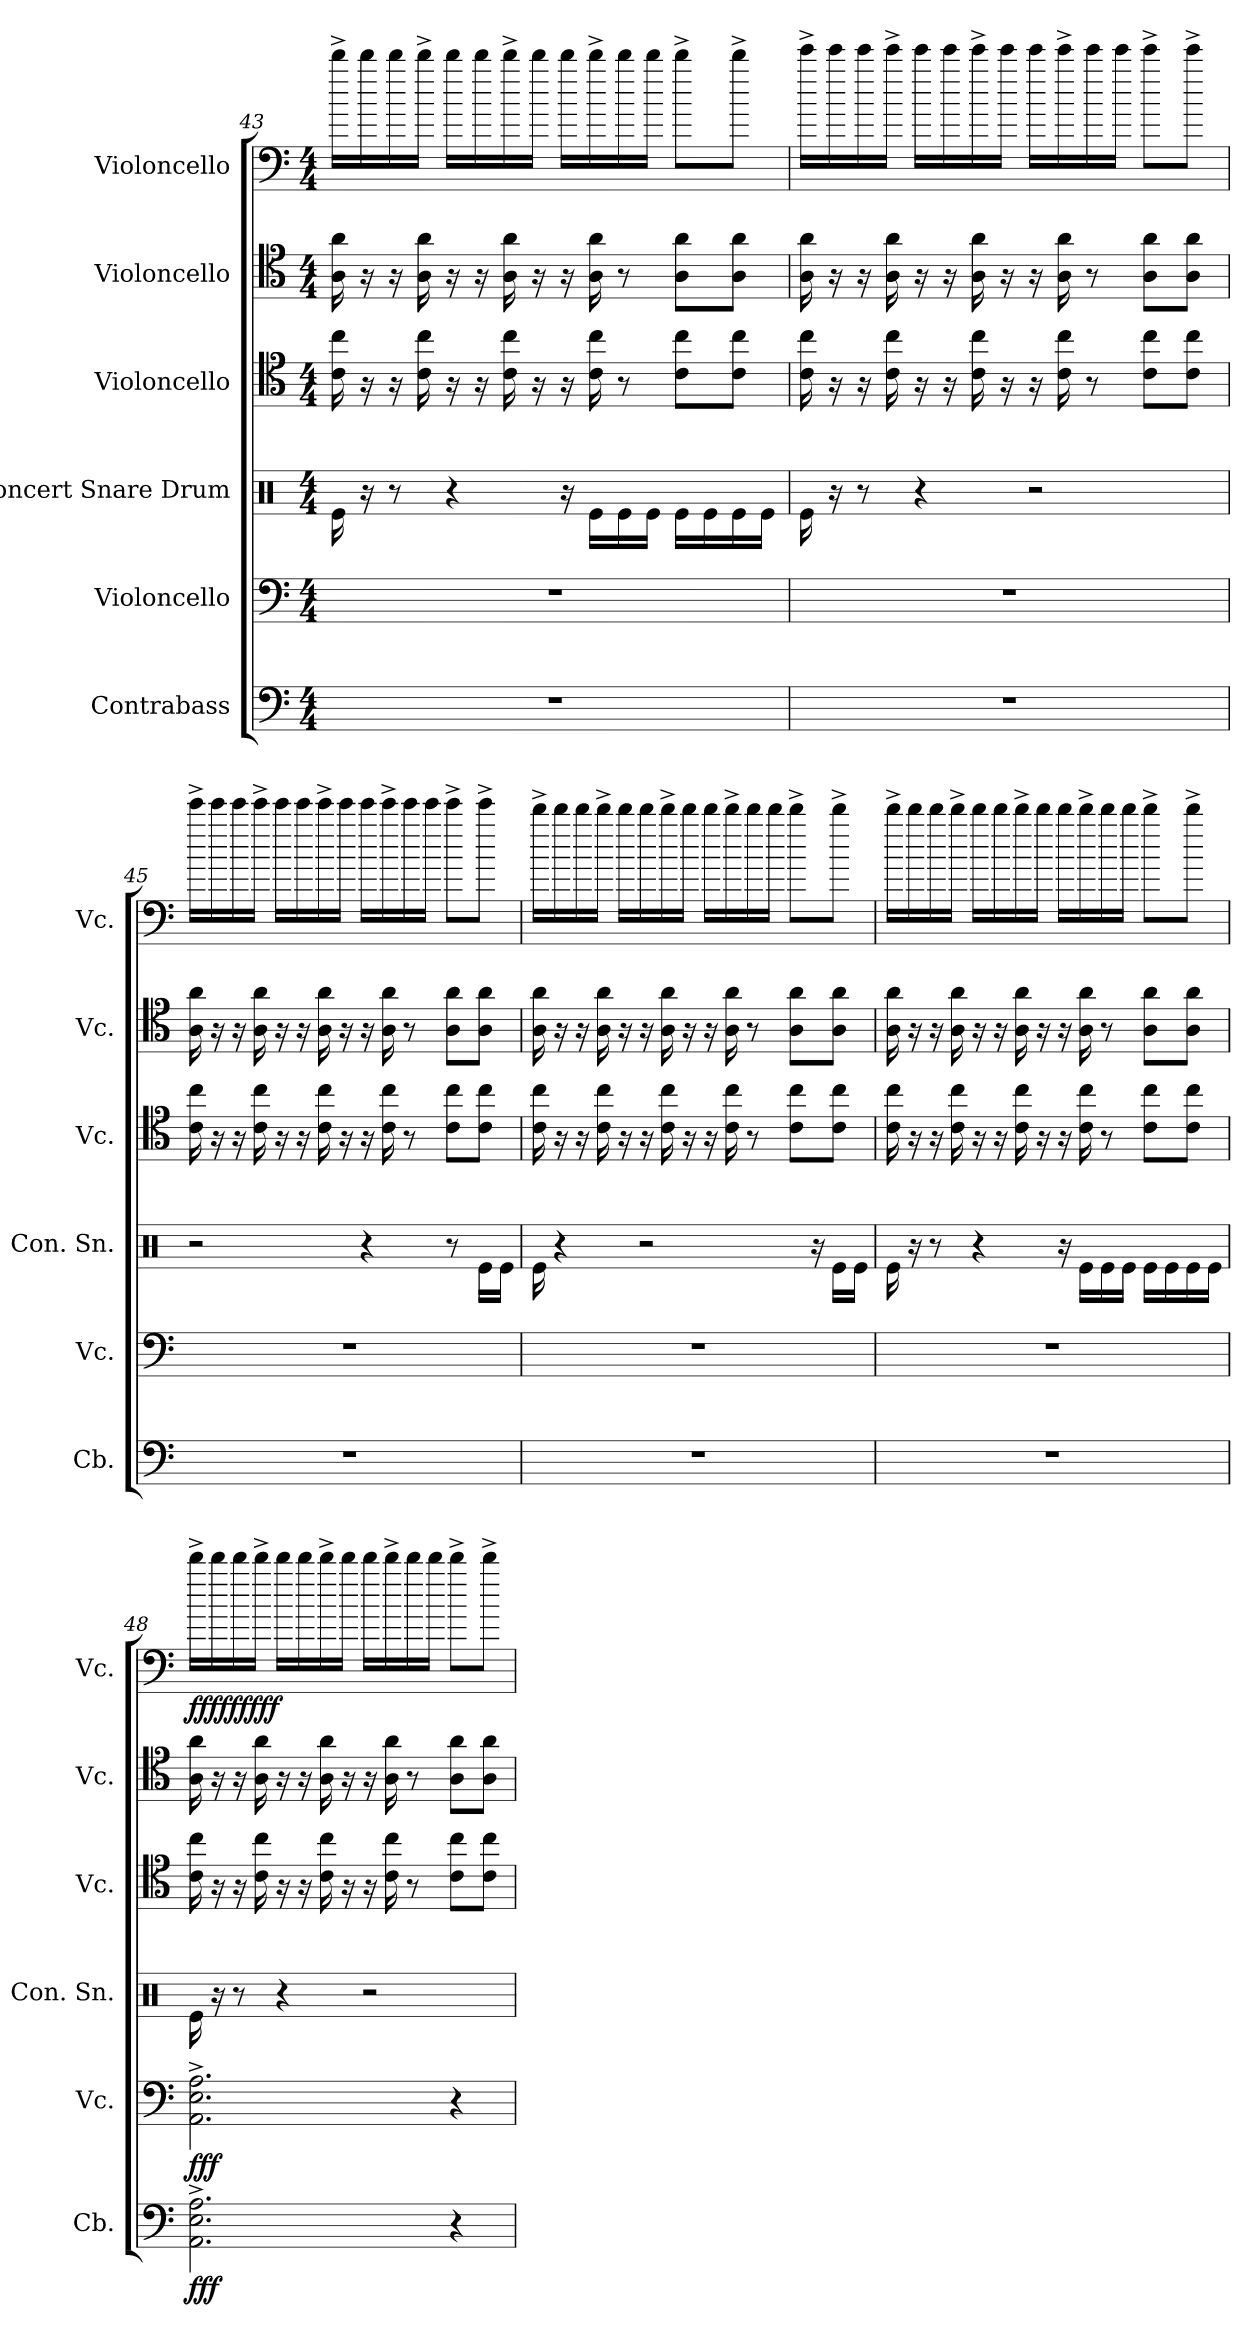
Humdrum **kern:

**kern	**dynam	**kern	**dynam	**kern	**kern	**kern	**kern	**dynam
*part6	*part6	*part5	*part5	*part4	*part3	*part2	*part1	*part1
*staff6	*staff6	*staff5	*staff5	*staff4	*staff3	*staff2	*staff1	*staff1
*I"Contrabass	*	*I"Violoncello	*	*I"Concert Snare Drum	*I"Violoncello	*I"Violoncello	*I"Violoncello	*
*I'Cb.	*	*I'Vc.	*	*I'Con. Sn.	*I'Vc.	*I'Vc.	*I'Vc.	*
*clefF4	*	*clefF4	*	*clefX	*clefC4	*clefC4	*clefF4	*
*ITrd7c12	*	*	*	*	*	*	*	*
*k[]	*	*k[]	*	*k[]	*k[]	*k[]	*k[]	*
*M4/4	*	*M4/4	*	*M4/4	*M4/4	*M4/4	*M4/4	*
=43	=43	=43	=43	=43	=43	=43	=43	=43
1r	.	1r	.	16Re\	16c\ 16cc\	16A\ 16a\	16ddd^\LL	.
.	.	.	.	16r	16r	16r	16ddd\	.
.	.	.	.	8r	16r	16r	16ddd\	.
.	.	.	.	.	16c\ 16cc\	16A\ 16a\	16ddd^\JJ	.
.	.	.	.	4r	16r	16r	16ddd\LL	.
.	.	.	.	.	16r	16r	16ddd\	.
.	.	.	.	.	16c\ 16cc\	16A\ 16a\	16ddd^\	.
.	.	.	.	.	16r	16r	16ddd\JJ	.
.	.	.	.	16r	16r	16r	16ddd\LL	.
.	.	.	.	16Re\LL	16c\ 16cc\	16A\ 16a\	16ddd^\	.
.	.	.	.	16Re\	8r	8r	16ddd\	.
.	.	.	.	16Re\JJ	.	.	16ddd\JJ	.
.	.	.	.	16Re\LL	8c\ 8cc\L	8A\ 8a\L	8ddd^\L	.
.	.	.	.	16Re\	.	.	.	.
.	.	.	.	16Re\	8c\ 8cc\J	8A\ 8a\J	8ddd^\J	.
.	.	.	.	16Re\JJ	.	.	.	.
!!LO:LB:g=z
=44	=44	=44	=44	=44	=44	=44	=44	=44
1r	.	1r	.	16Re\	16c\ 16cc\	16A\ 16a\	16eee^\LL	.
.	.	.	.	16r	16r	16r	16eee\	.
.	.	.	.	8r	16r	16r	16eee\	.
.	.	.	.	.	16c\ 16cc\	16A\ 16a\	16eee^\JJ	.
.	.	.	.	4r	16r	16r	16eee\LL	.
.	.	.	.	.	16r	16r	16eee\	.
.	.	.	.	.	16c\ 16cc\	16A\ 16a\	16eee^\	.
.	.	.	.	.	16r	16r	16eee\JJ	.
.	.	.	.	2r	16r	16r	16eee\LL	.
.	.	.	.	.	16c\ 16cc\	16A\ 16a\	16eee^\	.
.	.	.	.	.	8r	8r	16eee\	.
.	.	.	.	.	.	.	16eee\JJ	.
.	.	.	.	.	8c\ 8cc\L	8A\ 8a\L	8eee^\L	.
.	.	.	.	.	8c\ 8cc\J	8A\ 8a\J	8eee^\J	.
=45	=45	=45	=45	=45	=45	=45	=45	=45
1r	.	1r	.	2r	16c\ 16cc\	16A\ 16a\	16eee^\LL	.
.	.	.	.	.	16r	16r	16eee\	.
.	.	.	.	.	16r	16r	16eee\	.
.	.	.	.	.	16c\ 16cc\	16A\ 16a\	16eee^\JJ	.
.	.	.	.	.	16r	16r	16eee\LL	.
.	.	.	.	.	16r	16r	16eee\	.
.	.	.	.	.	16c\ 16cc\	16A\ 16a\	16eee^\	.
.	.	.	.	.	16r	16r	16eee\JJ	.
.	.	.	.	4r	16r	16r	16eee\LL	.
.	.	.	.	.	16c\ 16cc\	16A\ 16a\	16eee^\	.
.	.	.	.	.	8r	8r	16eee\	.
.	.	.	.	.	.	.	16eee\JJ	.
.	.	.	.	8r	8c\ 8cc\L	8A\ 8a\L	8eee^\L	.
.	.	.	.	16Re\LL	8c\ 8cc\J	8A\ 8a\J	8eee^\J	.
.	.	.	.	16Re\JJ	.	.	.	.
!!LO:PB:g=z
=46	=46	=46	=46	=46	=46	=46	=46	=46
1r	.	1r	.	16Re\	16c\ 16cc\	16A\ 16a\	16ddd^\LL	.
.	.	.	.	4r	16r	16r	16ddd\	.
.	.	.	.	.	16r	16r	16ddd\	.
.	.	.	.	.	16c\ 16cc\	16A\ 16a\	16ddd^\JJ	.
.	.	.	.	.	16r	16r	16ddd\LL	.
.	.	.	.	2r	16r	16r	16ddd\	.
.	.	.	.	.	16c\ 16cc\	16A\ 16a\	16ddd^\	.
.	.	.	.	.	16r	16r	16ddd\JJ	.
.	.	.	.	.	16r	16r	16ddd\LL	.
.	.	.	.	.	16c\ 16cc\	16A\ 16a\	16ddd^\	.
.	.	.	.	.	8r	8r	16ddd\	.
.	.	.	.	.	.	.	16ddd\JJ	.
.	.	.	.	.	8c\ 8cc\L	8A\ 8a\L	8ddd^\L	.
.	.	.	.	16r	.	.	.	.
.	.	.	.	16Re\LL	8c\ 8cc\J	8A\ 8a\J	8ddd^\J	.
.	.	.	.	16Re\JJ	.	.	.	.
=47	=47	=47	=47	=47	=47	=47	=47	=47
1r	.	1r	.	16Re\	16c\ 16cc\	16A\ 16a\	16ddd^\LL	.
.	.	.	.	16r	16r	16r	16ddd\	.
.	.	.	.	8r	16r	16r	16ddd\	.
.	.	.	.	.	16c\ 16cc\	16A\ 16a\	16ddd^\JJ	.
.	.	.	.	4r	16r	16r	16ddd\LL	.
.	.	.	.	.	16r	16r	16ddd\	.
.	.	.	.	.	16c\ 16cc\	16A\ 16a\	16ddd^\	.
.	.	.	.	.	16r	16r	16ddd\JJ	.
.	.	.	.	16r	16r	16r	16ddd\LL	.
.	.	.	.	16Re\LL	16c\ 16cc\	16A\ 16a\	16ddd^\	.
.	.	.	.	16Re\	8r	8r	16ddd\	.
.	.	.	.	16Re\JJ	.	.	16ddd\JJ	.
.	.	.	.	16Re\LL	8c\ 8cc\L	8A\ 8a\L	8ddd^\L	.
.	.	.	.	16Re\	.	.	.	.
.	.	.	.	16Re\	8c\ 8cc\J	8A\ 8a\J	8ddd^\J	.
.	.	.	.	16Re\JJ	.	.	.	.
!!LO:LB:g=z
=48	=48	=48	=48	=48	=48	=48	=48	=48
!	!LO:DY:b	!	!LO:DY:b	!	!	!	!	!LO:DY:b
!	!	!	!	!	!	!	!	!LO:DY:n=1:b
!	!	!	!	!	!	!	!	!LO:DY:n=2:b
2.AAA\^ 2.EE\^ 2.AA\^	fff	2.AA\^ 2.E\^ 2.A\^	fff	16Re\	16c\ 16cc\	16A\ 16a\	16ddd^\LL	fff fff fff
.	.	.	.	16r	16r	16r	16ddd\	.
.	.	.	.	8r	16r	16r	16ddd\	.
.	.	.	.	.	16c\ 16cc\	16A\ 16a\	16ddd^\JJ	.
.	.	.	.	4r	16r	16r	16ddd\LL	.
.	.	.	.	.	16r	16r	16ddd\	.
.	.	.	.	.	16c\ 16cc\	16A\ 16a\	16ddd^\	.
.	.	.	.	.	16r	16r	16ddd\JJ	.
.	.	.	.	2r	16r	16r	16ddd\LL	.
.	.	.	.	.	16c\ 16cc\	16A\ 16a\	16ddd^\	.
.	.	.	.	.	8r	8r	16ddd\	.
.	.	.	.	.	.	.	16ddd\JJ	.
4r	.	4r	.	.	8c\ 8cc\L	8A\ 8a\L	8ddd^\L	.
.	.	.	.	.	8c\ 8cc\J	8A\ 8a\J	8ddd^\J	.
=	=	=	=	=	=	=	=	=
*-	*-	*-	*-	*-	*-	*-	*-	*-
